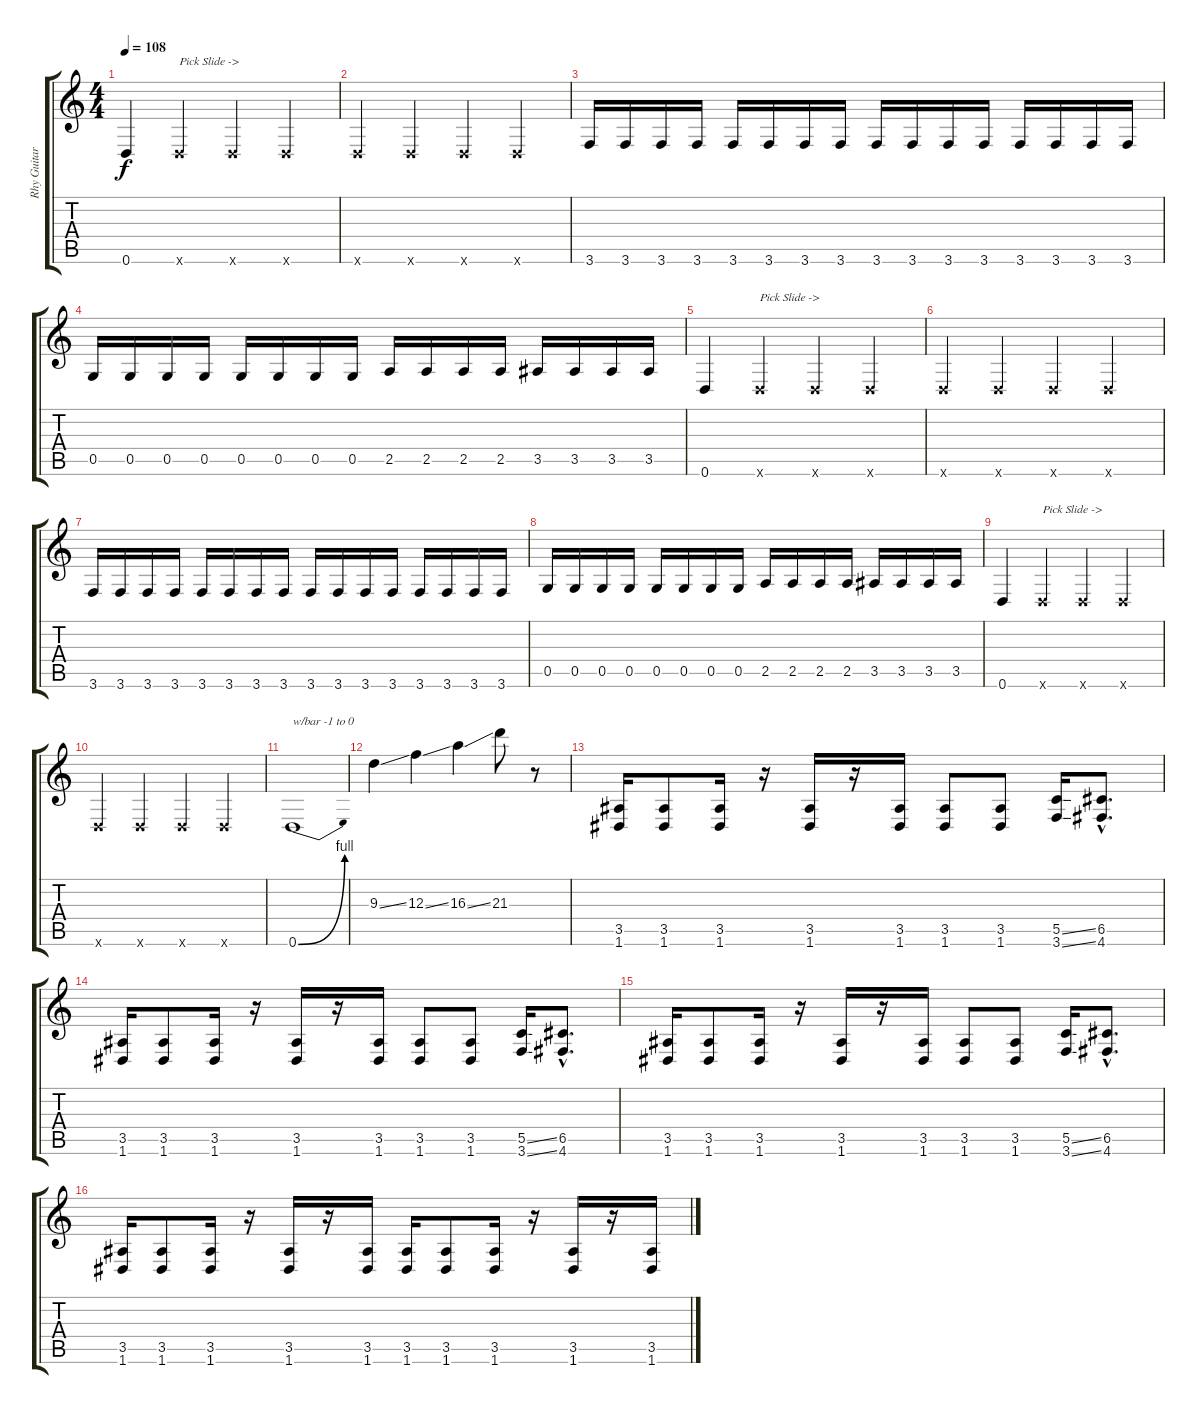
\track ("Rhy Guitar" "Rhy Guitar") {instrument distortionguitar}
\staff {score tabs}
\tuning (D4 A3 F3 C3 G2 D2) {hide}
\ts (4 4)
\tempo 108
\clef g2
\ks c
0.6.4{dy f} 0.6{x}.4{txt "Pick Slide ->"} 0.6{x}.4 0.6{x}.4 |
0.6{x}.4 0.6{x}.4 0.6{x}.4 0.6{x}.4 |
3.6.16 3.6.16 3.6.16 3.6.16 3.6.16 3.6.16 3.6.16 3.6.16 3.6.16 3.6.16 3.6.16 3.6.16 3.6.16 3.6.16 3.6.16 3.6.16 |
0.5.16 0.5.16 0.5.16 0.5.16 0.5.16 0.5.16 0.5.16 0.5.16 2.5.16 2.5.16 2.5.16 2.5.16 3.5.16 3.5.16 3.5.16 3.5.16 |
0.6.4 0.6{x}.4{txt "Pick Slide ->"} 0.6{x}.4 0.6{x}.4 |
0.6{x}.4 0.6{x}.4 0.6{x}.4 0.6{x}.4 |
3.6.16 3.6.16 3.6.16 3.6.16 3.6.16 3.6.16 3.6.16 3.6.16 3.6.16 3.6.16 3.6.16 3.6.16 3.6.16 3.6.16 3.6.16 3.6.16 |
0.5.16 0.5.16 0.5.16 0.5.16 0.5.16 0.5.16 0.5.16 0.5.16 2.5.16 2.5.16 2.5.16 2.5.16 3.5.16 3.5.16 3.5.16 3.5.16 |
0.6.4 0.6{x}.4{txt "Pick Slide ->"} 0.6{x}.4 0.6{x}.4 |
0.6{x}.4 0.6{x}.4 0.6{x}.4 0.6{x}.4 |
0.6{be (bend 0 0 60 4)}.1{txt "w/bar -1 to 0"} |
9.3{ss}.4 12.3{ss}.4 16.3{ss}.4 21.3.8 r.8 |
(3.5 1.6).16 (3.5 1.6).8 (3.5 1.6).16 r.16 (3.5 1.6).16 r.16 (3.5 1.6).16 (3.5 1.6).8 (3.5 1.6).8 (5.5{ss} 3.6{ss}).16 (6.5{hac} 4.6{hac}).8{d} |
(3.5 1.6).16 (3.5 1.6).8 (3.5 1.6).16 r.16 (3.5 1.6).16 r.16 (3.5 1.6).16 (3.5 1.6).8 (3.5 1.6).8 (5.5{ss} 3.6{ss}).16 (6.5{hac} 4.6{hac}).8{d} |
(3.5 1.6).16 (3.5 1.6).8 (3.5 1.6).16 r.16 (3.5 1.6).16 r.16 (3.5 1.6).16 (3.5 1.6).8 (3.5 1.6).8 (5.5{ss} 3.6{ss}).16 (6.5{hac} 4.6{hac}).8{d} |
(3.5 1.6).16 (3.5 1.6).8 (3.5 1.6).16 r.16 (3.5 1.6).16 r.16 (3.5 1.6).16 (3.5 1.6).16 (3.5 1.6).8 (3.5 1.6).16 r.16 (3.5 1.6).16 r.16 (3.5 1.6).16
